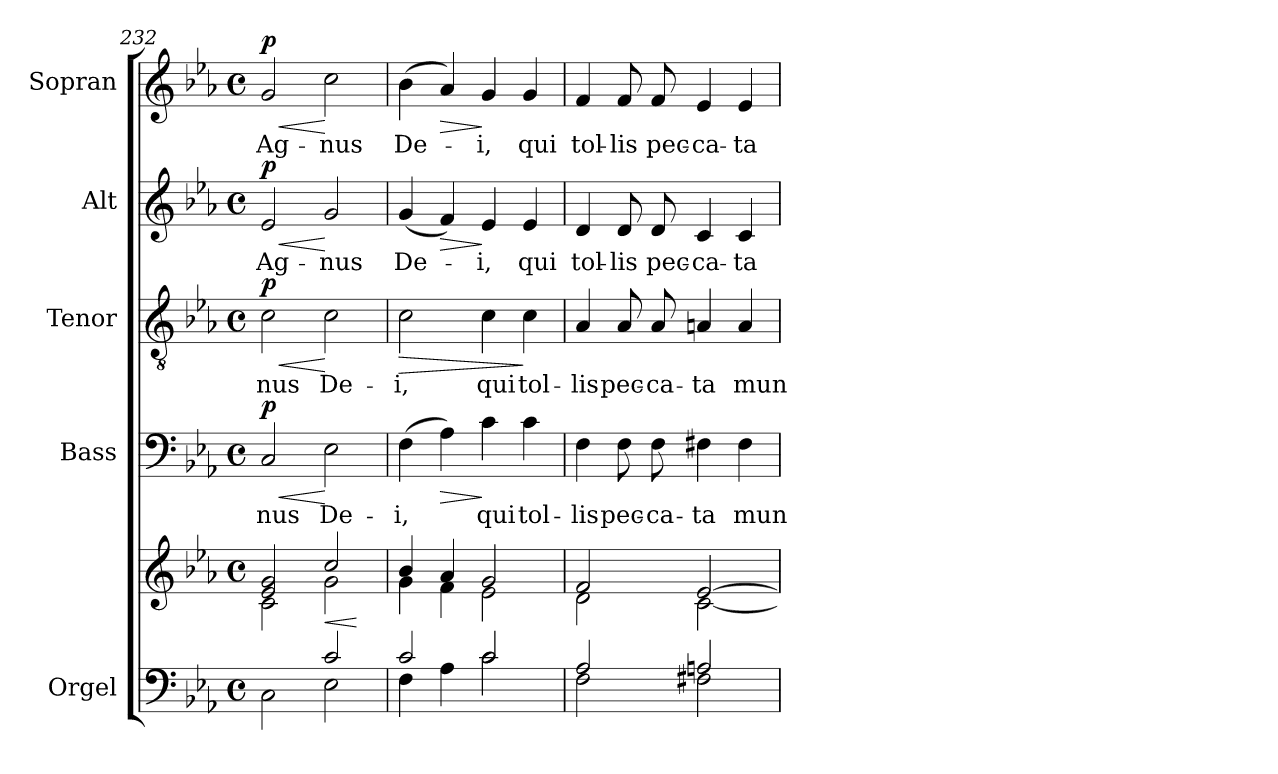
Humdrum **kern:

**kern	**kern	**dynam	**kern	**text	**dynam	**kern	**text	**dynam	**kern	**text	**dynam	**kern	**text	**dynam
*part5	*part5	*part5	*part4	*part4	*part4	*part3	*part3	*part3	*part2	*part2	*part2	*part1	*part1	*part1
*staff6	*staff5	*staff5/6	*staff4	*staff4	*staff4	*staff3	*staff3	*staff3	*staff2	*staff2	*staff2	*staff1	*staff1	*staff1
*I"Orgel	*	*	*I"Bass	*	*	*I"Tenor	*	*	*I"Alt	*	*	*I"Sopran	*	*
*I'Org.	*	*	*I'B.	*	*	*I'T.	*	*	*I'A.	*	*	*I'S.	*	*
*clefF4	*clefG2	*	*clefF4	*	*	*clefGv2	*	*	*clefG2	*	*	*clefG2	*	*
*k[b-e-a-]	*k[b-e-a-]	*	*k[b-e-a-]	*	*	*k[b-e-a-]	*	*	*k[b-e-a-]	*	*	*k[b-e-a-]	*	*
*E-:	*E-:	*	*E-:	*	*	*E-:	*	*	*E-:	*	*	*E-:	*	*
*M4/4	*M4/4	*	*M4/4	*	*	*M4/4	*	*	*M4/4	*	*	*M4/4	*	*
*met(c)	*met(c)	*	*met(c)	*	*	*met(c)	*	*	*met(c)	*	*	*met(c)	*	*
=232	=232	=232	=232	=232	=232	=232	=232	=232	=232	=232	=232	=232	=232	=232
*^	*^	*	*	*	*	*	*	*	*	*	*	*	*	*
!	!	!	!	!	!	!LO:LY:b	!LO:HP:b	!	!LO:LY:b	!LO:HP:b	!	!LO:LY:b	!LO:HP:b	!	!LO:LY:b	!LO:HP:b
!	!	!	!	!	!	!	!LO:DY:n=1:a	!	!	!LO:DY:n=1:a	!	!	!LO:DY:n=1:a	!	!	!LO:DY:n=1:a
2ryy	2C\	2e-/ 2g/	2c\	.	2C/	-nus	< p	2c\	-nus	< p	2e-/	Ag-	< p	2g/	Ag-	< p
!	!	!	!	!LO:HP:b	!	!LO:LY:b	!	!	!LO:LY:b	!	!	!LO:LY:b	!	!	!LO:LY:b	!
2c/	2E-\	2cc/	2g\	<	2E-\	De-	[	2c\	De-	[	2g/	-nus	[	2cc\	-nus	[
*v	*v	*	*	*	*	*	*	*	*	*	*	*	*	*	*	*
*	*v	*v	*	*	*	*	*	*	*	*	*	*	*	*	*
.	.	[	.	.	.	.	.	.	.	.	.	.	.	.
=233	=233	=233	=233	=233	=233	=233	=233	=233	=233	=233	=233	=233	=233	=233
*^	*^	*	*	*	*	*	*	*	*	*	*	*	*	*
!	!	!	!	!	!	!LO:LY:b	!	!	!LO:LY:b	!LO:HP:b	!	!LO:LY:b	!	!	!LO:LY:b	!
2c/	4F\	4b-/	4g\	.	(>4F\	-i,	.	2c\	-i,	>	(<4g/	De-	.	(>4b-\	De-	.
!	!	!	!	!	!	!	!LO:HP:b	!	!	!	!	!	!LO:HP:b	!	!	!LO:HP:b
.	4A-\	4a-/	4f\	.	4A-\)	.	>	.	.	.	4f/)	.	>	4a-/)	.	>
!	!	!	!	!	!	!LO:LY:b	!	!	!LO:LY:b	!	!	!LO:LY:b	!	!	!LO:LY:b	!
2c/	2c\	2g/	2e-\	.	4c\	qui	]	4c\	qui	.	4e-/	-i,	]	4g/	-i,	]
!	!	!	!	!	!	!LO:LY:b	!	!	!LO:LY:b	!	!	!LO:LY:b	!	!	!LO:LY:b	!
.	.	.	.	.	4c\	tol-	.	4c\	tol-	]	4e-/	qui	.	4g/	qui	.
=234	=234	=234	=234	=234	=234	=234	=234	=234	=234	=234	=234	=234	=234	=234	=234	=234
!	!	!	!	!	!	!LO:LY:b	!	!	!LO:LY:b	!	!	!LO:LY:b	!	!	!LO:LY:b	!
2A-/	2F\	2f/	2d\	.	4F\	-lis	.	4A-/	-lis	.	4d/	tol-	.	4f/	tol-	.
!	!	!	!	!	!	!LO:LY:b	!	!	!LO:LY:b	!	!	!LO:LY:b	!	!	!LO:LY:b	!
.	.	.	.	.	8F\	pec-	.	8A-/	pec-	.	8d/	-lis	.	8f/	-lis	.
!	!	!	!	!	!	!LO:LY:b	!	!	!LO:LY:b	!	!	!LO:LY:b	!	!	!LO:LY:b	!
.	.	.	.	.	8F\	-ca-	.	8A-/	-ca-	.	8d/	pec-	.	8f/	pec-	.
!	!	!	!	!	!	!LO:LY:b	!	!	!LO:LY:b	!	!	!LO:LY:b	!	!	!LO:LY:b	!
2An/	2F#X\	[>2e-/	[<2c\	.	4F#X\	-ta	.	4An/	-ta	.	4c/	-ca-	.	4e-/	-ca-	.
!	!	!	!	!	!	!LO:LY:b	!	!	!LO:LY:b	!	!	!LO:LY:b	!	!	!LO:LY:b	!
.	.	.	.	.	4F#\	mun-	.	4A/	mun-	.	4c/	-ta	.	4e-/	-ta	.
*v	*v	*	*	*	*	*	*	*	*	*	*	*	*	*	*	*
*	*v	*v	*	*	*	*	*	*	*	*	*	*	*	*	*
=	=	=	=	=	=	=	=	=	=	=	=	=	=	=
*-	*-	*-	*-	*-	*-	*-	*-	*-	*-	*-	*-	*-	*-	*-
